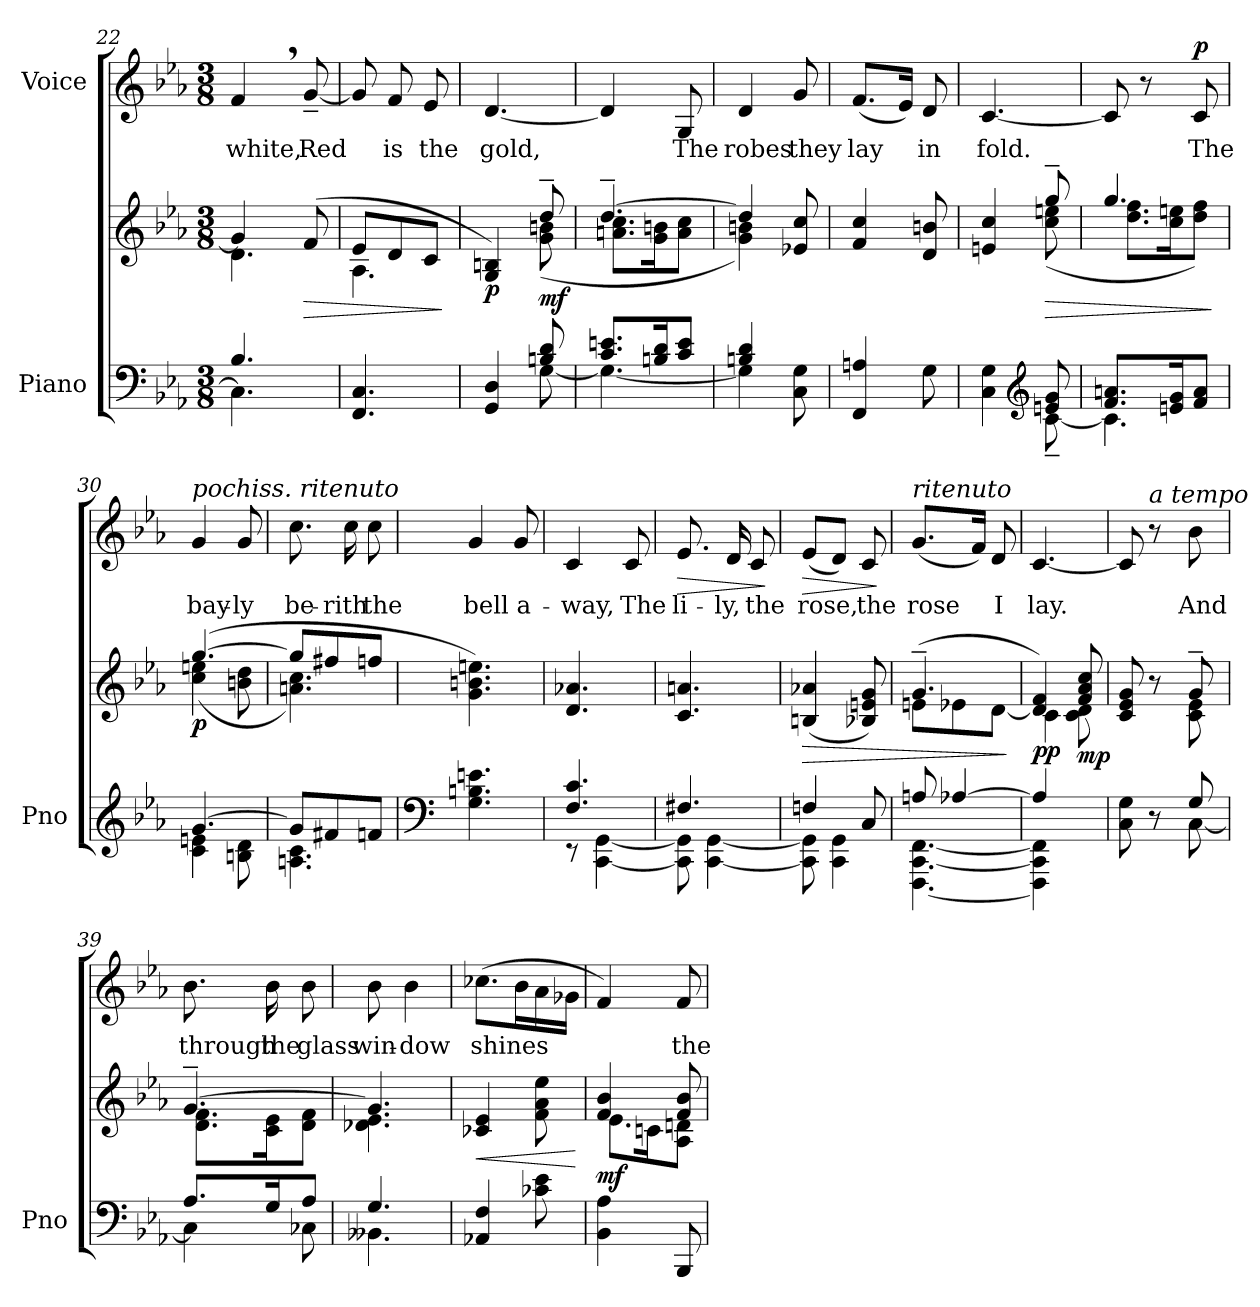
**kern	**kern	**dynam	**kern	**text	**dynam
*part2	*part2	*part2	*part1	*part1	*part1
*staff3	*staff2	*staff2/3	*staff1	*staff1	*staff1
*I"Piano	*	*	*I"Voice	*	*
*I'Pno	*	*	*	*	*
*clefF4	*clefG2	*	*clefG2	*	*
*k[b-e-a-]	*k[b-e-a-]	*	*k[b-e-a-]	*	*
*M3/8	*M3/8	*	*M3/8	*	*
=22	=22	=22	=22	=22	=22
*^	*^	*	*	*	*
4.B-/	4.C\]	4g/]	4.d\	.	4f,/	white,	.
!	!	!	!	!LO:HP:b	!	!	!
.	.	(8f/	.	>	[8g~>/	Red	.
*v	*v	*	*	*	*	*	*
=23	=23	=23	=23	=23	=23	=23
4.FF/ 4.C/	8e-/L	4.A-\	.	8g/]	.	.
.	8d/	.	.	8f/	is	.
.	8c/J	.	.	8e-/	the	.
*	*v	*v	*	*	*	*
.	.	]	.	.	.
=24	=24	=24	=24	=24	=24
*^	*^	*	*	*	*
!	!	!	!	!LO:DY:b	!	!	!
4GG/ 4D/	4ryy	4G/ 4Bn/)	4ryy	p	[4.d/	gold,	.
!	!	!	!	!LO:DY:b	!	!	!
8Bn/ 8d/	[8G\	8dd~/	(8g\ 8bn\	mf	.	.	.
=25	=25	=25	=25	=25	=25	=25	=25
8.c/ 8.en/L	4.G\_	[4.dd~/	8.an\ 8.cc\L	.	4d/]	.	.
16Bn/ 16d/K	.	.	16g\ 16bn\K	.	.	.	.
8c/ 8e/J	.	.	8a\ 8cc\J	.	8G/	The	.
=26	=26	=26	=26	=26	=26	=26	=26
4Bn/ 4d/	4G\]	4dd/]	4g\ 4bn\)	.	4d/	robes	.
8C\ 8G\	8ryy	8e-X/ 8cc/	8ryy	.	8g/	they	.
*v	*v	*	*	*	*	*	*
*	*v	*v	*	*	*	*
=27	=27	=27	=27	=27	=27
4FF/ 4An/	4f/ 4cc/	.	(8.f/L	lay	.
.	.	.	16e-/Jk)	.	.
8G\	8d/ 8bn/	.	8d/	in	.
=28	=28	=28	=28	=28	=28
*^	*^	*	*	*	*
4C\ 4G\	4ryy	4en/ 4cc/	4ryy	.	[4.c/	fold.	.
*clefG2	*	*	*	*	*	*	*
!	!	!	!	!LO:HP:b	!	!	!
8eni/ 8g/	[8c~\	8gg~/	(8cc\ 8een\	>	.	.	.
=29	=29	=29	=29	=29	=29	=29	=29
8.f/ 8.an/L	4.c\]	4.gg/	8.dd\ 8.ff\L	.	8c/]	.	.
.	.	.	.	.	8r	.	.
16en/ 16g/K	.	.	16cc\ 16een\K	.	.	.	.
!	!	!	!	!	!	!	!LO:DY:a
8f/ 8a/J	.	.	8dd\ 8ff\J)	.	8c/	The	p
*v	*v	*	*	*	*	*	*
*	*v	*v	*	*	*	*
.	.	]	.	.	.
=30	=30	=30	=30	=30	=30
*^	*^	*	*	*	*
!	!	!	!	!	!LO:TX:i:t=pochiss. ritenuto	!	!
!	!	!	!	!LO:DY:b	!	!	!
[4.g/	4c\ 4en\	([4.gg/	(4cc\ 4een\	p	4g/	bay-	.
.	8Bn\ 8d\	.	8bn\ 8dd\	.	8g/	-ly	.
=31	=31	=31	=31	=31	=31	=31	=31
8g/L]	4.An\ 4.c\	8gg/L]	4.an\ 4.cc\)	.	8.cc\	be-	.
8f#X/	.	8ff#X/	.	.	.	.	.
.	.	.	.	.	16cc\	-rith	.
8fn/J	.	8ffn/J	.	.	8cc\	the	.
*v	*v	*	*	*	*	*	*
*	*v	*v	*	*	*	*
=32	=32	=32	=32	=32	=32
*clefF4	*	*	*	*	*
4.G\ 4.Bn\ 4.en\	4.g\ 4.bn\ 4.een\)	.	4g/	bell	.
.	.	.	8g/	a-	.
=33	=33	=33	=33	=33	=33
*^	*	*	*	*	*
4.F/ 4.c/	8r	4.d/ 4.a-X/	.	4c/	-way,	.
.	[4CC\ [4GG\	.	.	.	.	.
.	.	.	.	8c/	The	.
=34	=34	=34	=34	=34	=34	=34
!	!	!	!	!	!	!LO:HP:b
4.F#X/	8CC\] 8GG\]	4.c/ 4.an/	.	8.e-/	li-	>
.	[4CC\ [4GG\	.	.	.	.	.
.	.	.	.	16d/	-ly,	.
.	.	.	.	8c/	the	.
*v	*v	*	*	*	*	*
.	.	.	.	.	]
=35	=35	=35	=35	=35	=35
*^	*	*	*	*	*
!	!	!	!LO:HP:b	!	!	!LO:HP:b
4Fn/	8CC\] 8GG\]	(>4Bn/ 4a-X/	>	(8e-/L	rose,	>
.	4CC\ 4GG\	.	.	8d/J)	.	.
8C/	.	8B-X/ 8en/ 8g/)	.	8c/	the	.
*v	*v	*	*	*	*	*
.	.	.	.	.	]
=36	=36	=36	=36	=36	=36
*^	*^	*	*	*	*
!	!	!	!	!	!LO:TX:i:t=ritenuto	!	!
8An/	[4.FFF\ [4.CC\ [4.FF\	(4.g:~/	8en\L	.	(8.g/L	rose	.
[4A-X/	.	.	8e-X\	.	.	.	.
.	.	.	.	.	16f/Jk)	.	.
.	.	.	[8d\J	.	8d/	I	.
*v	*v	*	*	*	*	*	*
*	*v	*v	*	*	*	*
.	.	]	.	.	.
=37	=37	=37	=37	=37	=37
*^	*^	*	*	*	*
*	*	*	*^	*	*	*	*
!	!	!	!	!	!LO:DY:b	!	!	!
4A-/]	4FFF\] 4CC\] 4FF\]	4d/] 4f/)	4c\	4ryy	pp	[4.c/	lay.	.
!	!	!	!	!	!LO:DY:b	!	!	!
8ryy	8ryy	8f/ 8a-/ 8cc/	8ryy	8c\ 8d\	mp	.	.	.
*	*	*	*v	*v	*	*	*	*
=38	=38	=38	=38	=38	=38	=38	=38
8C\ 8G\	4ryy	8c/ 8e-/ 8g/	4ryy	.	8c/]	.	.
!	!	!	!	!	!LO:TX:i:t=a tempo	!	!
8r	.	8r	.	.	8r	.	.
8G/	[8C\	8g~/	8c\ 8e-\	.	8b-\	And	.
=39	=39	=39	=39	=39	=39	=39	=39
8.A-/L	4C\]	[4.g~/	8.d\ 8.f\L	.	8.b-\	through	.
16G/K	.	.	16c\ 16e-\K	.	16b-\	the	.
8A-/J	8C-X\	.	8d\ 8f\J	.	8b-\	glass	.
=40	=40	=40	=40	=40	=40	=40	=40
4.G/	4.BB--X\	4.g/]	4.d-X\ 4.e-\	.	8b-i\	win-	.
.	.	.	.	.	4b-\	-dow	.
*v	*v	*	*	*	*	*	*
*	*v	*v	*	*	*	*
=41	=41	=41	=41	=41	=41
!	!	!LO:HP:b	!	!	!
4AA-X/ 4F/	4c-X/ 4e-/	<	(>8.cc-X\L	shines	.
.	.	.	16b-\L	.	.
8c-X\ 8e-\	8f\ 8a-\ 8ee-\	.	16a-\	.	.
.	.	.	16g-X\JJ	.	.
.	.	[	.	.	.
=42	=42	=42	=42	=42	=42
*	*^	*	*	*	*
!	!	!	!LO:DY:b	!	!	!
4BB-\ 4A-\	4f/ 4b-/	8.e-\L	mf	4f/)	.	.
.	.	16cn\K	.	.	.	.
8BBB-/	8f/ 8b-/	8A-\ 8dn\J	.	8f/	the	.
*	*v	*v	*	*	*	*
=	=	=	=	=	=
*-	*-	*-	*-	*-	*-
